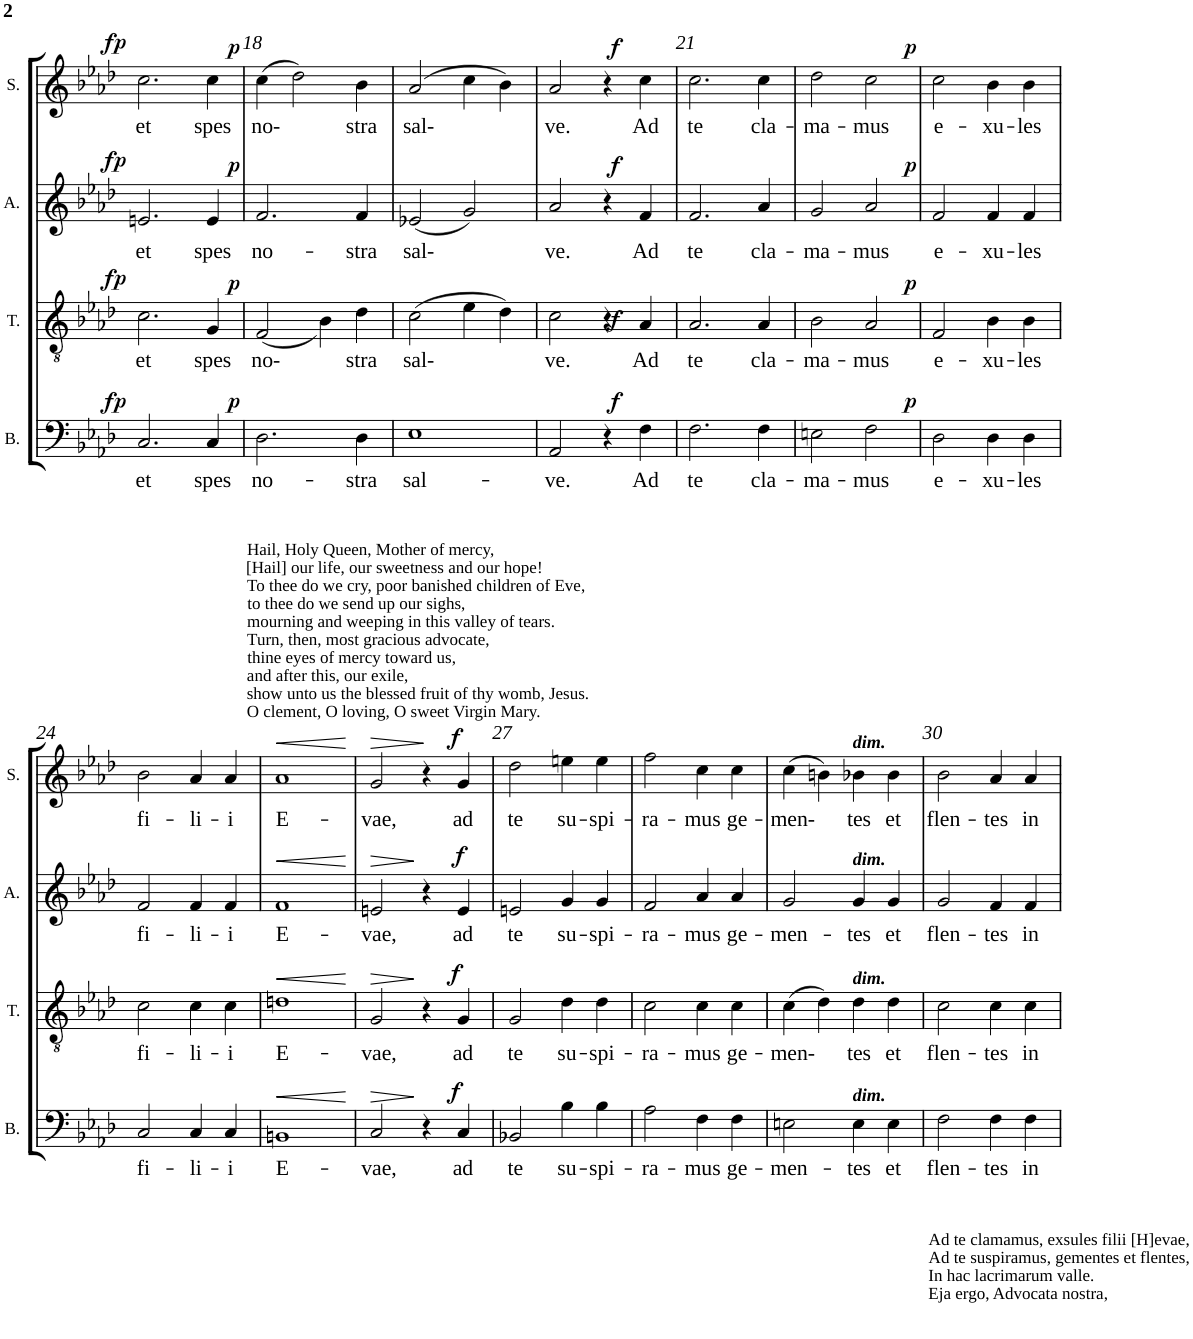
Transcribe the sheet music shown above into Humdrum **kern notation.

**kern	**text	**dynam	**kern	**text	**dynam	**kern	**text	**dynam	**kern	**text	**dynam
*part4	*part4	*part4	*part3	*part3	*part3	*part2	*part2	*part2	*part1	*part1	*part1
*staff4	*staff4	*staff4	*staff3	*staff3	*staff3	*staff2	*staff2	*staff2	*staff1	*staff1	*staff1
*I"Bass	*	*	*I"Tenor	*	*	*I"Alto	*	*	*I"Soprano	*	*
*I'B.	*	*	*I'T.	*	*	*I'A.	*	*	*I'S.	*	*
!!LO:PB:g=z
*clefF4	*	*	*clefGv2	*	*	*clefG2	*	*	*clefG2	*	*
*k[b-e-a-d-]	*	*	*k[b-e-a-d-]	*	*	*k[b-e-a-d-]	*	*	*k[b-e-a-d-]	*	*
*A-:	*	*	*A-:	*	*	*A-:	*	*	*A-:	*	*
*M2/2	*	*	*M2/2	*	*	*M2/2	*	*	*M2/2	*	*
*met(c|)	*	*	*met(c|)	*	*	*met(c|)	*	*	*met(c|)	*	*
=17	=17	=17	=17	=17	=17	=17	=17	=17	=17	=17	=17
!	!LO:LY:b	!LO:DY:a	!	!LO:LY:b	!LO:DY:a	!	!LO:LY:b	!LO:DY:a	!	!LO:LY:b	!LO:DY:a
2.C/	et	fp	2.c\	et	fp	2.en/	et	fp	2.cc\	et	fp
!	!LO:LY:b	!	!	!LO:LY:b	!	!	!LO:LY:b	!	!	!LO:LY:b	!
4C/	spes	.	4G/	spes	.	4e/	spes	.	4cc\	spes	.
=18	=18	=18	=18	=18	=18	=18	=18	=18	=18	=18	=18
!LO:TX:b:t=Hail, Holy Queen, Mother of mercy,	!	!	!	!	!	!	!	!	!	!	!
!LO:TX:b:t=[Hail] our life, our sweetness and our hope!	!	!	!	!	!	!	!	!	!	!	!
!LO:TX:b:t=To thee do we cry, poor banished children of Eve,	!	!	!	!	!	!	!	!	!	!	!
!LO:TX:b:t=to thee do we send up our sighs,	!	!	!	!	!	!	!	!	!	!	!
!LO:TX:b:t=mourning and weeping in this valley of tears.	!	!	!	!	!	!	!	!	!	!	!
!LO:TX:b:t=Turn, then, most gracious advocate,	!	!	!	!	!	!	!	!	!	!	!
!LO:TX:b:t=thine eyes of mercy toward us,	!	!	!	!	!	!	!	!	!	!	!
!LO:TX:b:t=and after this, our exile,	!	!	!	!	!	!	!	!	!	!	!
!LO:TX:b:t=show unto us the blessed fruit of thy womb, Jesus.	!	!	!	!	!	!	!	!	!	!	!
!LO:TX:b:t=O clement, O loving, O sweet Virgin Mary.	!	!	!	!	!	!	!	!	!	!	!
!	!LO:LY:b	!LO:DY:a	!	!LO:LY:b	!LO:DY:a	!	!LO:LY:b	!LO:DY:a	!	!LO:LY:b	!LO:DY:a
2.D-\	no-	p	(<2F/	no-	p	2.f/	no-	p	(>4cc\	no-	p
.	.	.	.	.	.	.	.	.	2dd-\)	.	.
.	.	.	4B-\)	.	.	.	.	.	.	.	.
!	!LO:LY:b	!	!	!LO:LY:b	!	!	!LO:LY:b	!	!	!LO:LY:b	!
4D-\	-stra	.	4d-\	stra	.	4f/	-stra	.	4b-\	stra	.
=19	=19	=19	=19	=19	=19	=19	=19	=19	=19	=19	=19
!	!LO:LY:b	!	!	!LO:LY:b	!	!	!LO:LY:b	!	!	!LO:LY:b	!
1E-	sal-	.	(>2c\	sal-	.	(<2e-X/	sal-	.	(>2a-/	sal-	.
.	.	.	4e-\	.	.	2g/)	.	.	4cc\	.	.
.	.	.	4d-\)	.	.	.	.	.	4b-\)	.	.
=20	=20	=20	=20	=20	=20	=20	=20	=20	=20	=20	=20
!	!LO:LY:b	!	!	!LO:LY:b	!	!	!LO:LY:b	!	!	!LO:LY:b	!
2AA-/	-ve.	.	2c\	ve.	.	2a-/	ve.	.	2a-/	ve.	.
4r	.	.	4r	.	.	4r	.	.	4r	.	.
!	!LO:LY:b	!LO:DY:a	!	!LO:LY:b	!LO:DY:b	!	!LO:LY:b	!LO:DY:a	!	!LO:LY:b	!LO:DY:a
4F\	Ad	f	4A-/	Ad	f	4f/	Ad	f	4cc\	Ad	f
=21	=21	=21	=21	=21	=21	=21	=21	=21	=21	=21	=21
!	!LO:LY:b	!	!	!LO:LY:b	!	!	!LO:LY:b	!	!	!LO:LY:b	!
2.F\	te	.	2.A-/	te	.	2.f/	te	.	2.cc\	te	.
!	!LO:LY:b	!	!	!LO:LY:b	!	!	!LO:LY:b	!	!	!LO:LY:b	!
4F\	cla-	.	4A-/	cla-	.	4a-/	cla-	.	4cc\	cla-	.
=22	=22	=22	=22	=22	=22	=22	=22	=22	=22	=22	=22
!	!LO:LY:b	!	!	!LO:LY:b	!	!	!LO:LY:b	!	!	!LO:LY:b	!
2En\	-ma-	.	2B-\	-ma-	.	2g/	-ma-	.	2dd-\	-ma-	.
!	!LO:LY:b	!	!	!LO:LY:b	!	!	!LO:LY:b	!	!	!LO:LY:b	!
2F\	-mus	.	2A-/	-mus	.	2a-/	-mus	.	2cc\	-mus	.
=23	=23	=23	=23	=23	=23	=23	=23	=23	=23	=23	=23
!	!LO:LY:b	!LO:DY:a	!	!LO:LY:b	!LO:DY:a	!	!LO:LY:b	!LO:DY:a	!	!LO:LY:b	!LO:DY:a
2D-\	e-	p	2F/	e-	p	2f/	e-	p	2cc\	e-	p
!	!LO:LY:b	!	!	!LO:LY:b	!	!	!LO:LY:b	!	!	!LO:LY:b	!
4D-\	-xu-	.	4B-\	-xu-	.	4f/	-xu-	.	4b-\	-xu-	.
!	!LO:LY:b	!	!	!LO:LY:b	!	!	!LO:LY:b	!	!	!LO:LY:b	!
4D-\	-les	.	4B-\	-les	.	4f/	-les	.	4b-\	-les	.
!!LO:LB:g=z
=24	=24	=24	=24	=24	=24	=24	=24	=24	=24	=24	=24
!	!LO:LY:b	!	!	!LO:LY:b	!	!	!LO:LY:b	!	!	!LO:LY:b	!
2C/	fi-	.	2c\	fi-	.	2f/	fi-	.	2b-\	fi-	.
!	!LO:LY:b	!	!	!LO:LY:b	!	!	!LO:LY:b	!	!	!LO:LY:b	!
4C/	-li-	.	4c\	-li-	.	4f/	-li-	.	4a-/	-li-	.
!	!LO:LY:b	!	!	!LO:LY:b	!	!	!LO:LY:b	!	!	!LO:LY:b	!
4C/	-i	.	4c\	-i	.	4f/	-i	.	4a-/	-i	.
=25	=25	=25	=25	=25	=25	=25	=25	=25	=25	=25	=25
!	!LO:LY:b	!LO:HP:b	!	!LO:LY:b	!LO:HP:b	!	!LO:LY:b	!LO:HP:b	!	!LO:LY:b	!LO:HP:b
1BBn	E-	<	1dn	E-	<	1f	E-	<	1a-	E-	<
.	.	[	.	.	[	.	.	[	.	.	[
=26	=26	=26	=26	=26	=26	=26	=26	=26	=26	=26	=26
!	!LO:LY:b	!LO:HP:b	!	!LO:LY:b	!LO:HP:b	!	!LO:LY:b	!LO:HP:b	!	!LO:LY:b	!LO:HP:b
2C/	-vae,	>	2G/	-vae,	>	2en/	-vae,	>	2g/	-vae,	>
4r	.	]	4r	.	]	4r	.	]	4r	.	]
!	!LO:LY:b	!LO:DY:a	!	!LO:LY:b	!LO:DY:a	!	!LO:LY:b	!LO:DY:a	!	!LO:LY:b	!LO:DY:a
4C/	ad	f	4G/	ad	f	4e/	ad	f	4g/	ad	f
=27	=27	=27	=27	=27	=27	=27	=27	=27	=27	=27	=27
!	!LO:LY:b	!	!	!LO:LY:b	!	!	!LO:LY:b	!	!	!LO:LY:b	!
2BB-X/	te	.	2G/	te	.	2en/	te	.	2dd-\	te	.
!	!LO:LY:b	!	!	!LO:LY:b	!	!	!LO:LY:b	!	!	!LO:LY:b	!
4B-\	su-	.	4d-\	su-	.	4g/	su-	.	4een\	su-	.
!	!LO:LY:b	!	!	!LO:LY:b	!	!	!LO:LY:b	!	!	!LO:LY:b	!
4B-\	-spi-	.	4d-\	-spi-	.	4g/	-spi-	.	4ee\	-spi-	.
=28	=28	=28	=28	=28	=28	=28	=28	=28	=28	=28	=28
!	!LO:LY:b	!	!	!LO:LY:b	!	!	!LO:LY:b	!	!	!LO:LY:b	!
2A-\	-ra-	.	2c\	-ra-	.	2f/	-ra-	.	2ff\	-ra-	.
!	!LO:LY:b	!	!	!LO:LY:b	!	!	!LO:LY:b	!	!	!LO:LY:b	!
4F\	-mus	.	4c\	-mus	.	4a-/	-mus	.	4cc\	-mus	.
!	!LO:LY:b	!	!	!LO:LY:b	!	!	!LO:LY:b	!	!	!LO:LY:b	!
4F\	ge-	.	4c\	ge-	.	4a-/	ge-	.	4cc\	ge-	.
=29	=29	=29	=29	=29	=29	=29	=29	=29	=29	=29	=29
!	!LO:LY:b	!	!	!LO:LY:b	!	!	!LO:LY:b	!	!	!LO:LY:b	!
2En\	-men-	.	(>4c\	-men-	.	2g/	-men-	.	(>4cc\	-men-	.
.	.	.	4d-\)	.	.	.	.	.	4bn\)	.	.
!	!	!	!	!	!	!	!	!	!LO:TX:a:Bi:t=dim.	!	!
!	!	!	!	!	!	!LO:TX:a:Bi:t=dim.	!	!	!	!	!
!	!	!	!LO:TX:a:Bi:t=dim.	!	!	!	!	!	!	!	!
!LO:TX:a:Bi:t=dim.	!	!	!	!	!	!	!	!	!	!	!
!	!LO:LY:b	!	!	!LO:LY:b	!	!	!LO:LY:b	!	!	!LO:LY:b	!
4E\	-tes	.	4d-\	tes	.	4g/	-tes	.	4b-X\	tes	.
!	!LO:LY:b	!	!	!LO:LY:b	!	!	!LO:LY:b	!	!	!LO:LY:b	!
4E\	et	.	4d-\	et	.	4g/	et	.	4b-\	et	.
=30	=30	=30	=30	=30	=30	=30	=30	=30	=30	=30	=30
!LO:TX:b:t=Ad te clamamus, exsules filii [H]evae,	!	!	!	!	!	!	!	!	!	!	!
!LO:TX:b:t=Ad te suspiramus, gementes et flentes,	!	!	!	!	!	!	!	!	!	!	!
!LO:TX:b:t=In hac lacrimarum valle.	!	!	!	!	!	!	!	!	!	!	!
!LO:TX:b:t=Eja ergo, Advocata nostra,	!	!	!	!	!	!	!	!	!	!	!
!	!LO:LY:b	!	!	!LO:LY:b	!	!	!LO:LY:b	!	!	!LO:LY:b	!
2F\	flen-	.	2c\	flen-	.	2g/	flen-	.	2b-\	flen-	.
!	!LO:LY:b	!	!	!LO:LY:b	!	!	!LO:LY:b	!	!	!LO:LY:b	!
4F\	-tes	.	4c\	-tes	.	4f/	-tes	.	4a-/	-tes	.
!	!LO:LY:b	!	!	!LO:LY:b	!	!	!LO:LY:b	!	!	!LO:LY:b	!
4F\	in	.	4c\	in	.	4f/	in	.	4a-/	in	.
=	=	=	=	=	=	=	=	=	=	=	=
*-	*-	*-	*-	*-	*-	*-	*-	*-	*-	*-	*-
